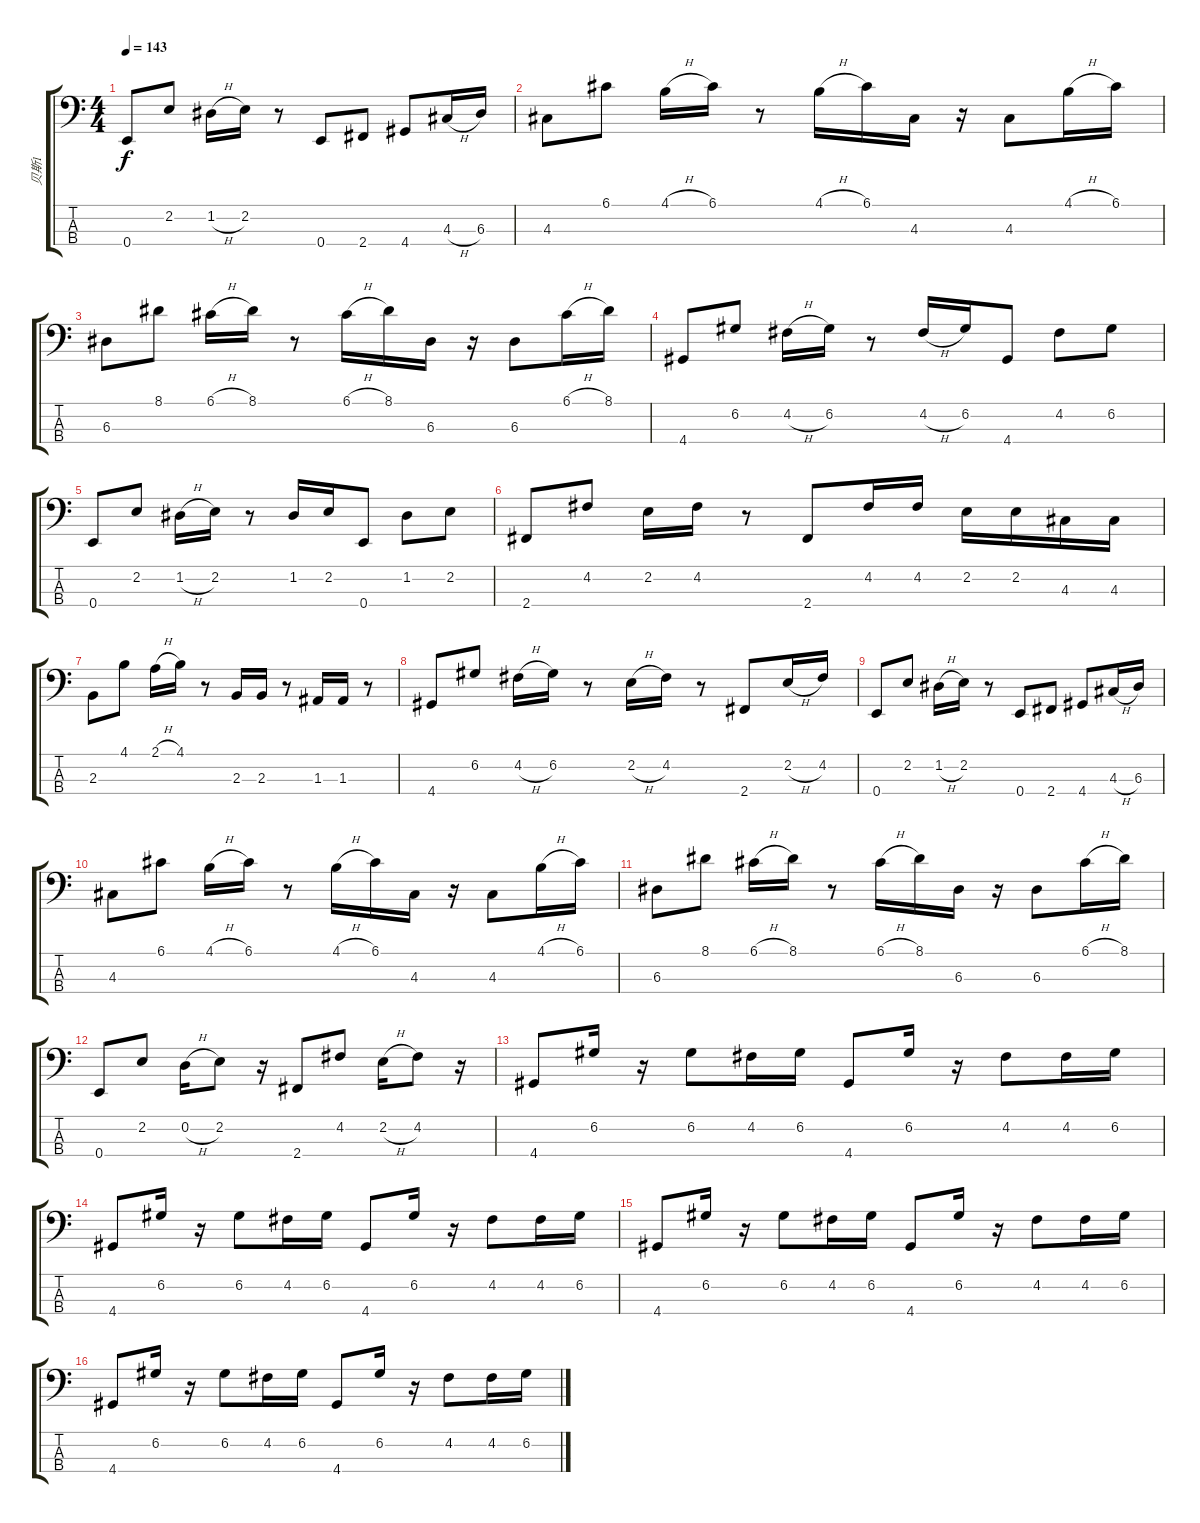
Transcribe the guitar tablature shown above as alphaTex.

\track ("贝斯1" "贝斯1") {instrument electricbassfinger}
\staff {score tabs}
\tuning (G2 D2 A1 E1) {hide}
\ts (4 4)
\tempo 143
\clef f4
\ks c
0.4.8{dy f} 2.2.8 1.2{h}.16 2.2.16 r.8 0.4.8 2.4.8 4.4.8 4.3{h}.16 6.3.16 |
4.3.8 6.1.8 4.1{h}.16 6.1.16 r.8 4.1{h}.16 6.1.16 4.3.16 r.16 4.3.8 4.1{h}.16 6.1.16 |
6.3.8 8.1.8 6.1{h}.16 8.1.16 r.8 6.1{h}.16 8.1.16 6.3.16 r.16 6.3.8 6.1{h}.16 8.1.16 |
4.4.8 6.2.8 4.2{h}.16 6.2.16 r.8 4.2{h}.16 6.2.16 4.4.8 4.2.8 6.2.8 |
0.4.8 2.2.8 1.2{h}.16 2.2.16 r.8 1.2.16 2.2.16 0.4.8 1.2.8 2.2.8 |
2.4.8 4.2.8 2.2.16 4.2.16 r.8 2.4.8 4.2.16 4.2.16 2.2.16 2.2.16 4.3.16 4.3.16 |
2.3.8 4.1.8 2.1{h}.16 4.1.16 r.8 2.3.16 2.3.16 r.8 1.3.16 1.3.16 r.8 |
4.4.8 6.2.8 4.2{h}.16 6.2.16 r.8 2.2{h}.16 4.2.16 r.8 2.4.8 2.2{h}.16 4.2.16 |
0.4.8 2.2.8 1.2{h}.16 2.2.16 r.8 0.4.8 2.4.8 4.4.8 4.3{h}.16 6.3.16 |
4.3.8 6.1.8 4.1{h}.16 6.1.16 r.8 4.1{h}.16 6.1.16 4.3.16 r.16 4.3.8 4.1{h}.16 6.1.16 |
6.3.8 8.1.8 6.1{h}.16 8.1.16 r.8 6.1{h}.16 8.1.16 6.3.16 r.16 6.3.8 6.1{h}.16 8.1.16 |
0.4.8 2.2.8 0.2{h}.16 2.2.8 r.16 2.4.8 4.2.8 2.2{h}.16 4.2.8 r.16 |
4.4.8 6.2.16 r.16 6.2.8 4.2.16 6.2.16 4.4.8 6.2.16 r.16 4.2.8 4.2.16 6.2.16 |
4.4.8 6.2.16 r.16 6.2.8 4.2.16 6.2.16 4.4.8 6.2.16 r.16 4.2.8 4.2.16 6.2.16 |
4.4.8 6.2.16 r.16 6.2.8 4.2.16 6.2.16 4.4.8 6.2.16 r.16 4.2.8 4.2.16 6.2.16 |
4.4.8 6.2.16 r.16 6.2.8 4.2.16 6.2.16 4.4.8 6.2.16 r.16 4.2.8 4.2.16 6.2.16
